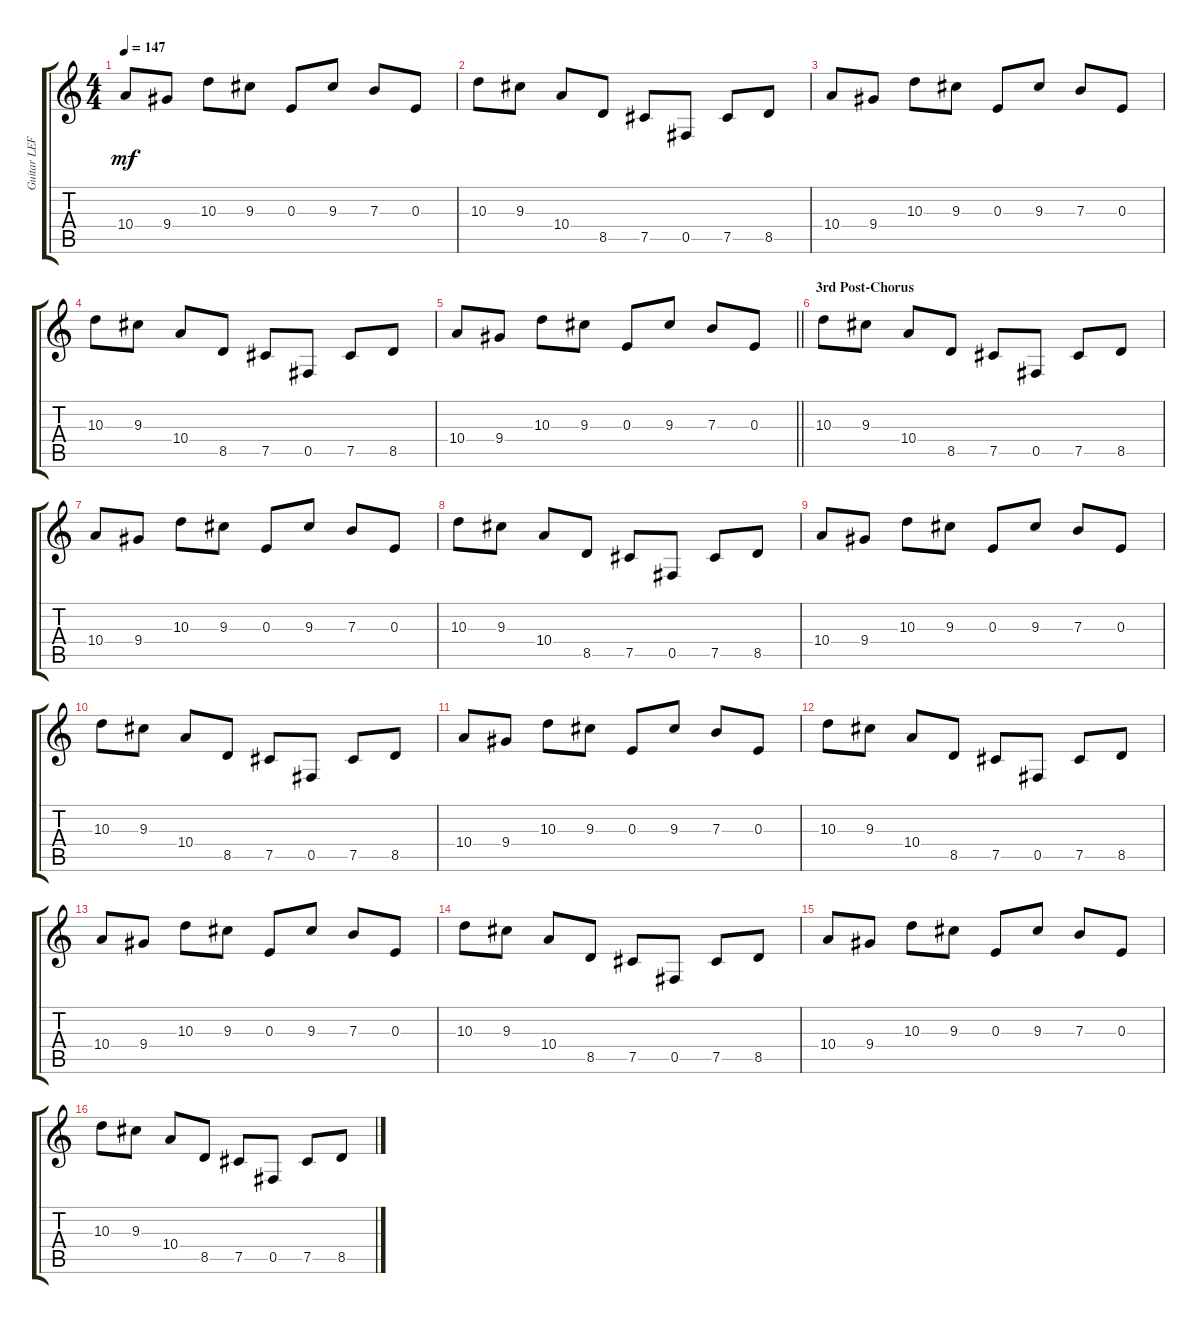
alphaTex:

\track ("Guitar LEFT 2" "Guitar LEF") {instrument distortionguitar}
\staff {score tabs}
\tuning (Db4 Ab3 E3 B2 Gb2 B1) {hide}
\ts (4 4)
\tempo 147
\clef g2
\ks c
10.4.8{dy mf} 9.4.8 10.3.8 9.3.8 0.3.8 9.3.8 7.3.8 0.3.8 |
10.3.8 9.3.8 10.4.8 8.5.8 7.5.8 0.5.8 7.5.8 8.5.8 |
10.4.8 9.4.8 10.3.8 9.3.8 0.3.8 9.3.8 7.3.8 0.3.8 |
10.3.8 9.3.8 10.4.8 8.5.8 7.5.8 0.5.8 7.5.8 8.5.8 |
\barLineRight lightlight
10.4.8 9.4.8 10.3.8 9.3.8 0.3.8 9.3.8 7.3.8 0.3.8 |
\section ("" "3rd Post-Chorus")
10.3.8 9.3.8 10.4.8 8.5.8 7.5.8 0.5.8 7.5.8 8.5.8 |
10.4.8 9.4.8 10.3.8 9.3.8 0.3.8 9.3.8 7.3.8 0.3.8 |
10.3.8 9.3.8 10.4.8 8.5.8 7.5.8 0.5.8 7.5.8 8.5.8 |
10.4.8 9.4.8 10.3.8 9.3.8 0.3.8 9.3.8 7.3.8 0.3.8 |
10.3.8 9.3.8 10.4.8 8.5.8 7.5.8 0.5.8 7.5.8 8.5.8 |
10.4.8 9.4.8 10.3.8 9.3.8 0.3.8 9.3.8 7.3.8 0.3.8 |
10.3.8 9.3.8 10.4.8 8.5.8 7.5.8 0.5.8 7.5.8 8.5.8 |
10.4.8 9.4.8 10.3.8 9.3.8 0.3.8 9.3.8 7.3.8 0.3.8 |
10.3.8 9.3.8 10.4.8 8.5.8 7.5.8 0.5.8 7.5.8 8.5.8 |
10.4.8 9.4.8 10.3.8 9.3.8 0.3.8 9.3.8 7.3.8 0.3.8 |
10.3.8 9.3.8 10.4.8 8.5.8 7.5.8 0.5.8 7.5.8 8.5.8
